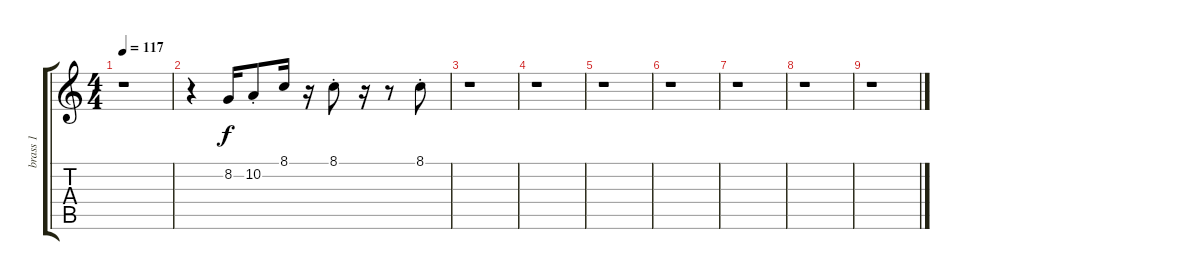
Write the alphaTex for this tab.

\track ("brass 1" "brass 1") {instrument brasssection}
\staff {score tabs}
\tuning (E4 B3 G3 D3 A2 E2) {hide}
\ts (4 4)
\tempo 117
\clef g2
\ks c
r.1{dy f} |
r.4 8.2.16 10.2{st}.8 8.1.16 r.16 8.1{st}.8 r.16 r.8 8.1{st}.8 |
r.1 |
r.1 |
r.1 |
r.1 |
r.1 |
r.1 |
r.1
